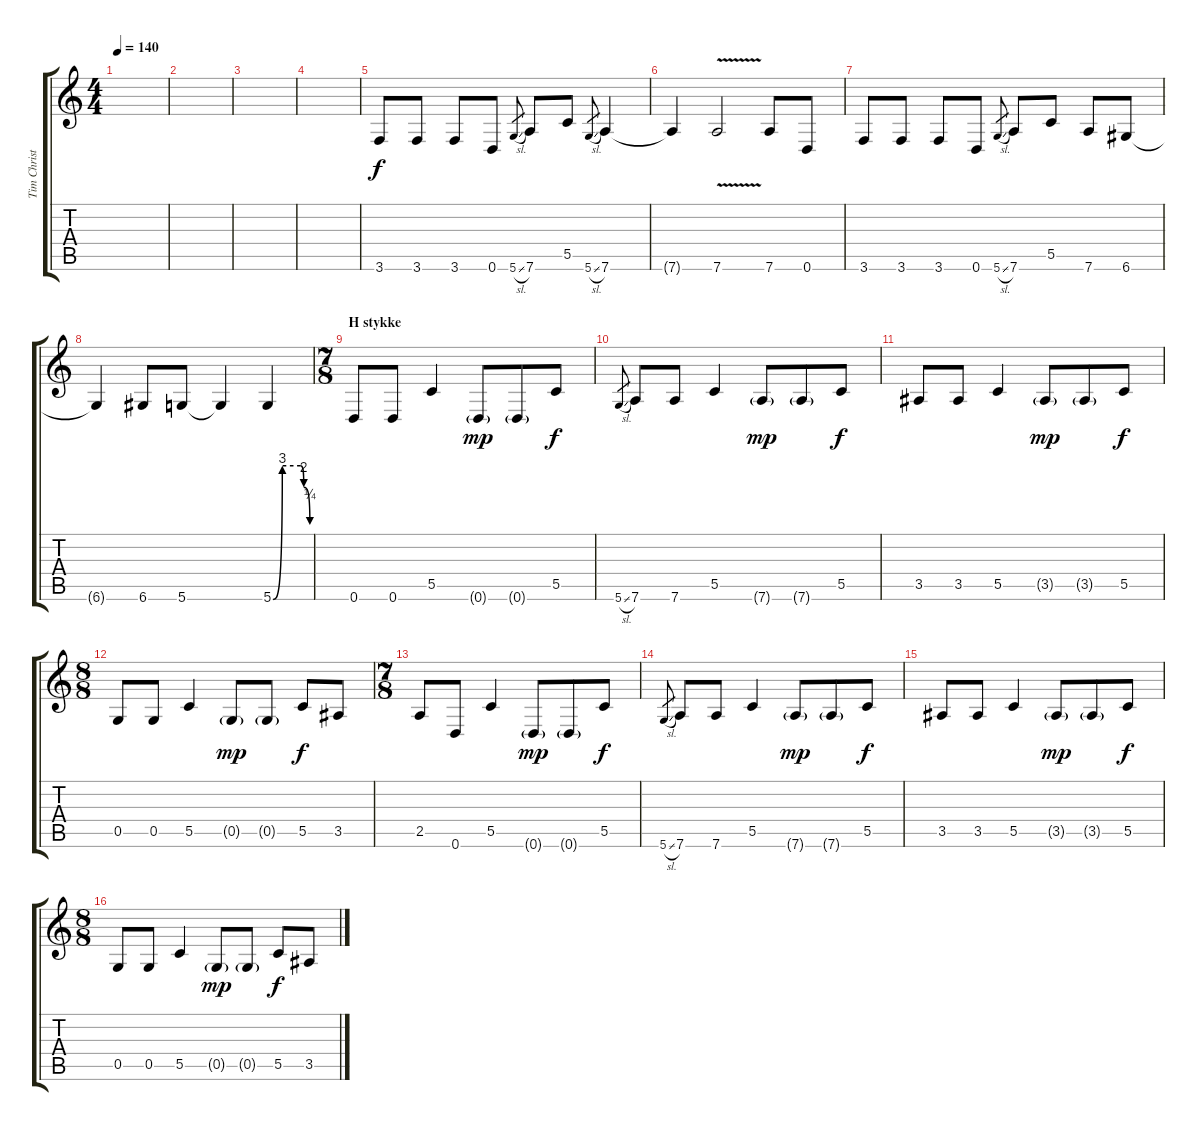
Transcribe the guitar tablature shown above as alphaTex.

\track ("Tim Christensen (Guitar 2)" "Tim Christ") {instrument distortionguitar}
\staff {score tabs}
\tuning (D4 A3 F3 C3 G2 D2) {hide}
\ts (4 4)
\tempo 140
\clef g2
\ks c
|
|
|
|
3.6.8{volume 13 balance 3} 3.6.8 3.6.8 0.6.8 5.6{sl}.8{gr} 7.6.8 5.5.8 5.6{sl}.8{gr} 7.6.4 |
7.6{t}.4 7.6{v}.2 7.6.8 0.6.8 |
3.6.8 3.6.8 3.6.8 0.6.8 5.6{sl}.8{gr} 7.6.8 5.5.8 7.6.8 6.6.8 |
6.6{t}.4 6.6.8 5.6.8 5.6{t}.4 5.6{be (custom 0 0 15 12 45 12 50 8 60 1)}.4 |
\ts (7 8)
\section ("" "H stykke")
0.6.8 0.6.8 5.5.4 0.6{g}.8{dy mp} 0.6{g}.8 5.5.8{dy f} |
5.6{sl}.8{gr} 7.6.8 7.6.8 5.5.4 7.6{g}.8{dy mp} 7.6{g}.8 5.5.8{dy f} |
3.5.8 3.5.8 5.5.4 3.5{g}.8{dy mp} 3.5{g}.8 5.5.8{dy f} |
\ts (8 8)
0.5.8 0.5.8 5.5.4 0.5{g}.8{dy mp} 0.5{g}.8 5.5.8{dy f} 3.5.8 |
\ts (7 8)
2.5.8 0.6.8 5.5.4 0.6{g}.8{dy mp} 0.6{g}.8 5.5.8{dy f} |
5.6{sl}.8{gr} 7.6.8 7.6.8 5.5.4 7.6{g}.8{dy mp} 7.6{g}.8 5.5.8{dy f} |
3.5.8 3.5.8 5.5.4 3.5{g}.8{dy mp} 3.5{g}.8 5.5.8{dy f} |
\ts (8 8)
0.5.8 0.5.8 5.5.4 0.5{g}.8{dy mp} 0.5{g}.8 5.5.8{dy f} 3.5.8
